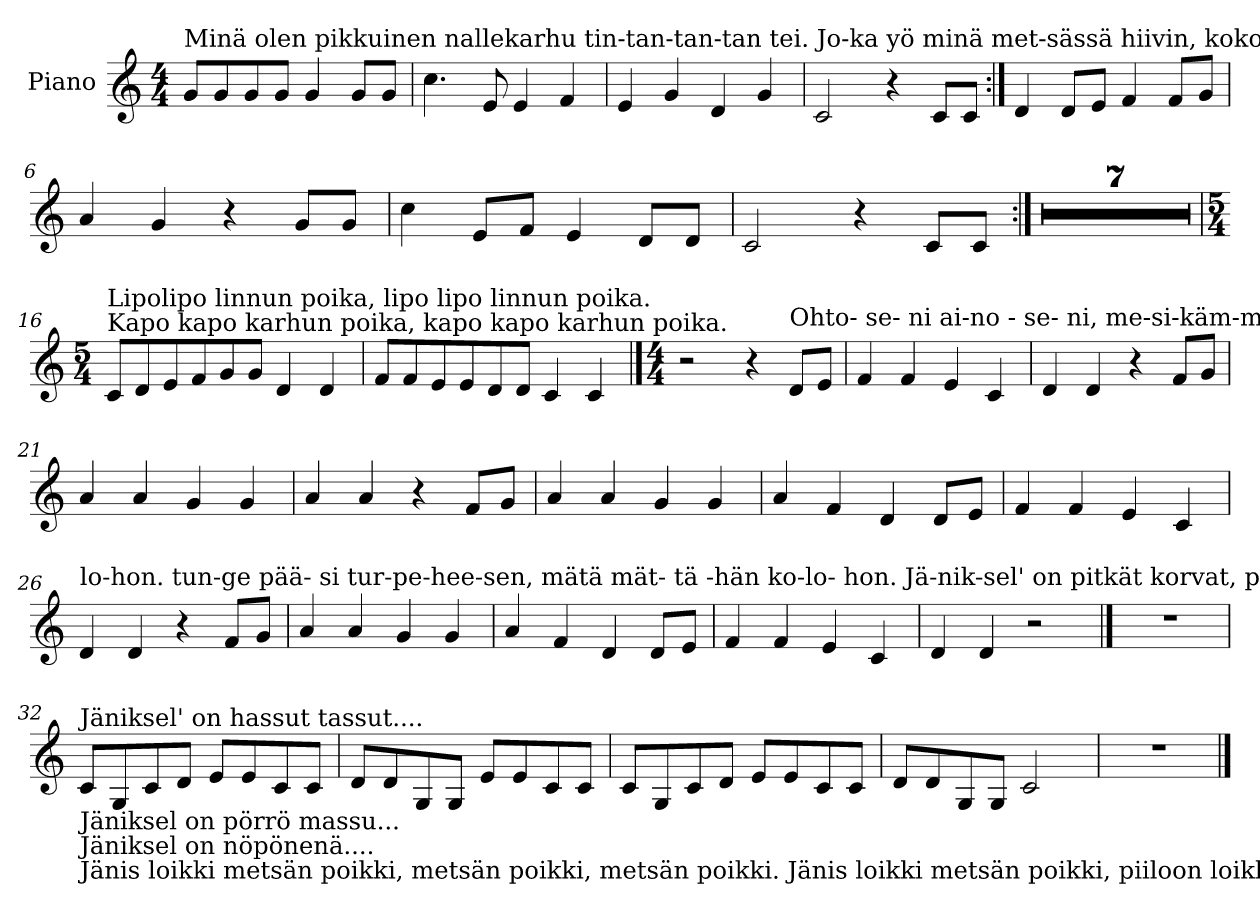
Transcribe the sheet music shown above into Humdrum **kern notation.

**kern
*part1
*staff1
*I"Piano
*I'Pno.
*clefG2
*k[]
*M4/4
=1
!LO:TX:a:t=Minä olen pikkuinen nallekarhu   tin-tan-tan-tan tei.    Jo-ka     yö minä met-sässä hiivin,  koko yön minä marjoja syön.
8g/L
8g/
8g/
8g/J
4g/
8g/L
8g/J
=2
4.cc\
8e/
4e/
4f/
=3
4e/
4g/
4d/
4g/
=4
2c/
4r
8c/L
8c/J
=5:|!
4d/
8d/L
8e/J
4f/
8f/L
8g/J
=6
4a/
4g/
4r
8g/L
8g/J
=7
4cc\
8e/L
8f/J
4e/
8d/L
8d/J
=8
2c/
4r
8c/L
8c/J
=9:|!
1r
=10
1r
=11
1r
=12
1r
=13
1r
=14
1r
!!LO:LB:g=z
=15
1rg
=16
*M5/4
!LO:TX:a:t=Kapo kapo karhun poika, kapo kapo karhun poika.
!LO:TX:a:t=Lipolipo linnun poika, lipo lipo linnun poika.
8c/L
8d/
8e/
8f/
8g/
8g/J
4d/
4d/
=17
8f/L
8f/
8e/
8e/
8d/
8d/J
4c/
4c/
==18
*M4/4
2r
4r
!LO:TX:a:t=Ohto- se-  ni ai-no -  se-  ni,       me-si-käm-men käh-kö-seni,    tunge pää-si tur-pe- hee---- sen, mätä mät-tä-hän ko-
8d/L
8e/J
=19
4f/
4f/
4e/
4c/
=20
4d/
4d/
4r
8f/L
8g/J
=21
4a/
4a/
4g/
4g/
=22
4a/
4a/
4r
8f/L
8g/J
=23
4a/
4a/
4g/
4g/
=24
4a/
4f/
4d/
8d/L
8e/J
=25
4f/
4f/
4e/
4c/
!!LO:LB:g=z
=26
!LO:TX:a:t=lo-hon.       tun-ge  pää-  si  tur-pe-hee-sen, mätä mät-  tä -hän ko-lo- hon.                  Jä-nik-sel' on pitkät korvat, pitkät korvat, pitkät korvat. Jäniksel' on pitkät korvat, pitkät korvat on.
4d/
4d/
4r
8f/L
8g/J
=27
4a/
4a/
4g/
4g/
=28
4a/
4f/
4d/
8d/L
8e/J
=29
4f/
4f/
4e/
4c/
=30
4d/
4d/
2r
==31
1r
=32
!LO:TX:a:t=Jäniksel' on hassut tassut....
!LO:TX:b:t=Jäniksel on pörrö massu...
!LO:TX:b:t=Jäniksel on nöpönenä....
!LO:TX:b:t=Jänis loikki metsän poikki, metsän poikki, metsän poikki. Jänis loikki metsän poikki, piiloon loikki HUI!
8c/L
8G/
8c/
8d/J
8e/L
8e/
8c/
8c/J
=33
8d/L
8d/
8G/
8G/J
8e/L
8e/
8c/
8c/J
=34
8c/L
8G/
8c/
8d/J
8e/L
8e/
8c/
8c/J
=35
8d/L
8d/
8G/
8G/J
2c/
=36
1r
==
*-
